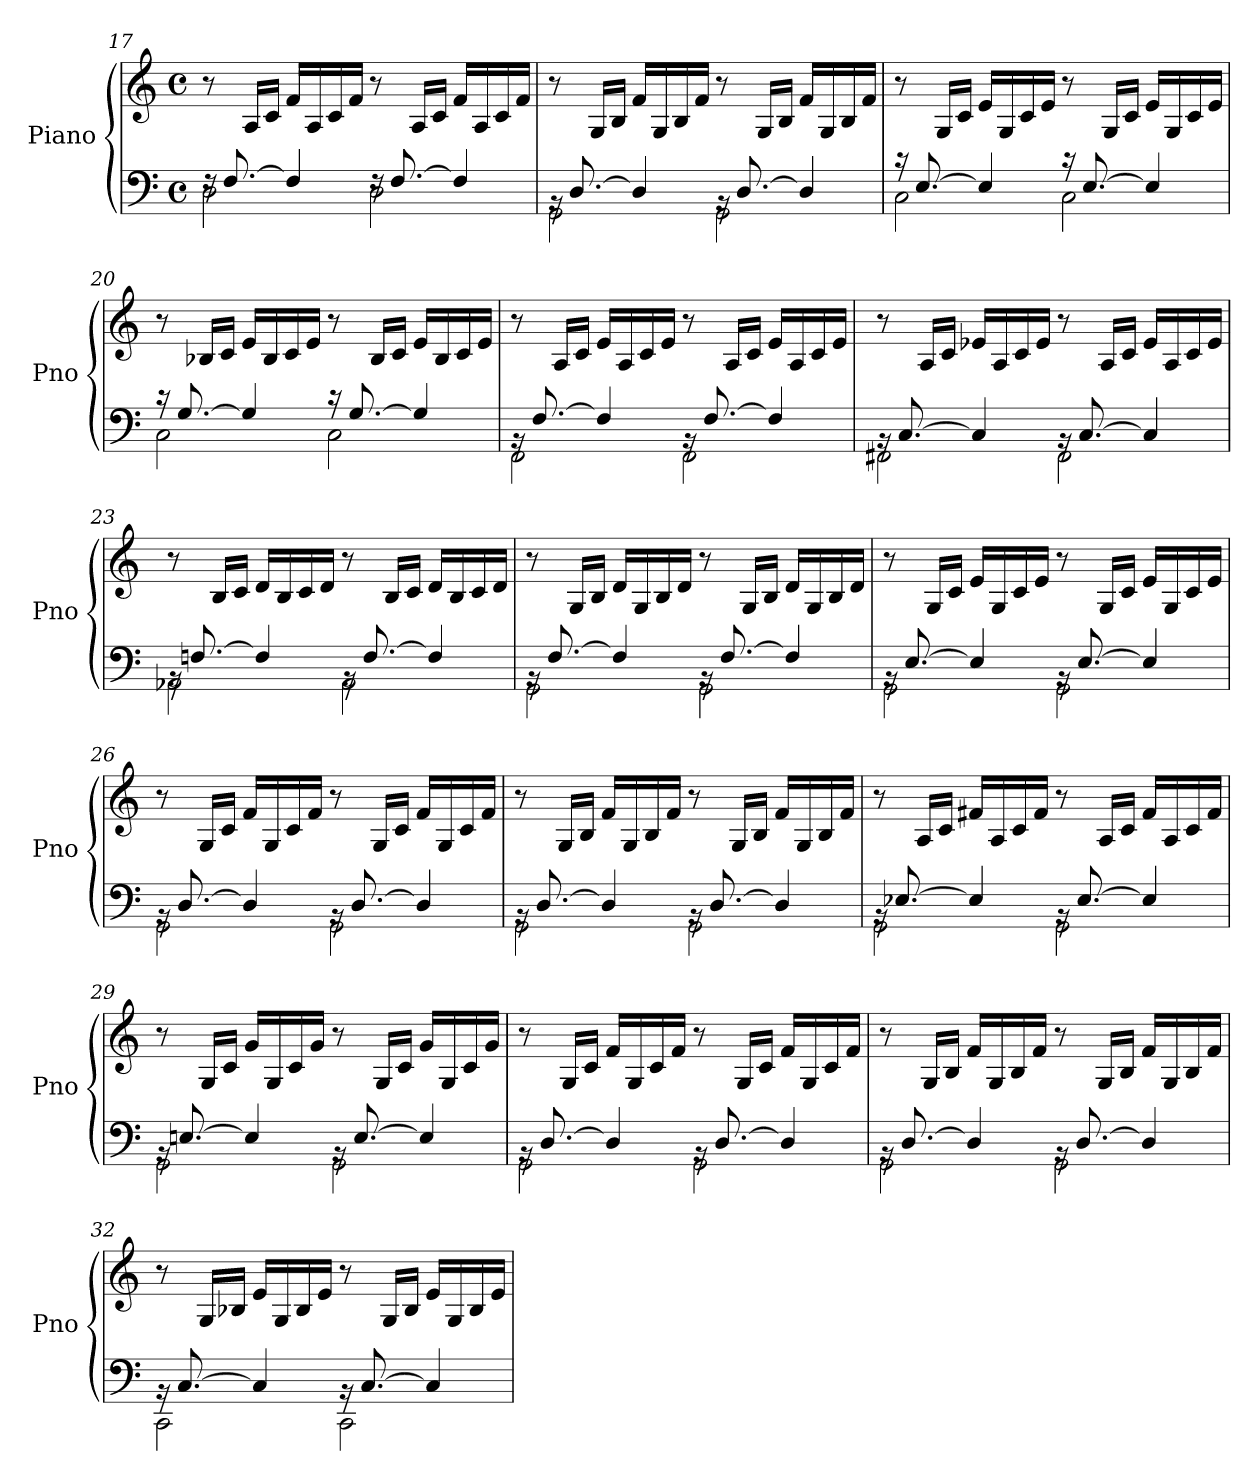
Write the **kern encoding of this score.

**kern	**kern
*part1	*part1
*staff2	*staff1
*I"Piano	*
*I'Pno	*
*clefF4	*clefG2
*k[]	*k[]
*M4/4	*M4/4
*met(c)	*met(c)
=17	=17
*^	*
16rF	2D\	8r
[8.F/	.	.
.	.	16A/LL
.	.	16c/JJ
4F/]	.	16f/LL
.	.	16A/
.	.	16c/
.	.	16f/JJ
16rF	2D\	8r
[8.F/	.	.
.	.	16A/LL
.	.	16c/JJ
4F/]	.	16f/LL
.	.	16A/
.	.	16c/
.	.	16f/JJ
=18	=18	=18
16rBB	2GG\	8r
[8.D/	.	.
.	.	16G/LL
.	.	16B/JJ
4D/]	.	16f/LL
.	.	16G/
.	.	16B/
.	.	16f/JJ
16rBB	2GG\	8r
[8.D/	.	.
.	.	16G/LL
.	.	16B/JJ
4D/]	.	16f/LL
.	.	16G/
.	.	16B/
.	.	16f/JJ
!!LO:LB:g=z
=19	=19	=19
16r	2C\	8r
[8.E/	.	.
.	.	16G/LL
.	.	16c/JJ
4E/]	.	16e/LL
.	.	16G/
.	.	16c/
.	.	16e/JJ
16r	2C\	8r
[8.E/	.	.
.	.	16G/LL
.	.	16c/JJ
4E/]	.	16e/LL
.	.	16G/
.	.	16c/
.	.	16e/JJ
=20	=20	=20
16r	2C\	8r
[8.G/	.	.
.	.	16B-X/LL
.	.	16c/JJ
4G/]	.	16e/LL
.	.	16B-/
.	.	16c/
.	.	16e/JJ
16r	2C\	8r
[8.G/	.	.
.	.	16B-/LL
.	.	16c/JJ
4G/]	.	16e/LL
.	.	16B-/
.	.	16c/
.	.	16e/JJ
=21	=21	=21
16rBB	2FF\	8r
[8.F/	.	.
.	.	16A/LL
.	.	16c/JJ
4F/]	.	16e/LL
.	.	16A/
.	.	16c/
.	.	16e/JJ
16rBB	2FF\	8r
[8.F/	.	.
.	.	16A/LL
.	.	16c/JJ
4F/]	.	16e/LL
.	.	16A/
.	.	16c/
.	.	16e/JJ
!!LO:LB:g=z
=22	=22	=22
16rBB	2FF#X\	8r
[8.C/	.	.
.	.	16A/LL
.	.	16c/JJ
4C/]	.	16e-X/LL
.	.	16A/
.	.	16c/
.	.	16e-/JJ
16rBB	2FF#\	8r
[8.C/	.	.
.	.	16A/LL
.	.	16c/JJ
4C/]	.	16e-/LL
.	.	16A/
.	.	16c/
.	.	16e-/JJ
=23	=23	=23
16rBB	2AA-X\	8r
[8.Fni/	.	.
.	.	16B/LL
.	.	16c/JJ
4F/]	.	16d/LL
.	.	16B/
.	.	16c/
.	.	16d/JJ
16rBB	2AA-\	8r
[8.F/	.	.
.	.	16B/LL
.	.	16c/JJ
4F/]	.	16d/LL
.	.	16B/
.	.	16c/
.	.	16d/JJ
!!LO:PB:g=z
=24	=24	=24
16rBB	2GG\	8r
[8.F/	.	.
.	.	16G/LL
.	.	16B/JJ
4F/]	.	16d/LL
.	.	16G/
.	.	16B/
.	.	16d/JJ
16rBB	2GG\	8r
[8.F/	.	.
.	.	16G/LL
.	.	16B/JJ
4F/]	.	16d/LL
.	.	16G/
.	.	16B/
.	.	16d/JJ
=25	=25	=25
16rBB	2GG\	8r
[8.E/	.	.
.	.	16G/LL
.	.	16c/JJ
4E/]	.	16e/LL
.	.	16G/
.	.	16c/
.	.	16e/JJ
16rBB	2GG\	8r
[8.E/	.	.
.	.	16G/LL
.	.	16c/JJ
4E/]	.	16e/LL
.	.	16G/
.	.	16c/
.	.	16e/JJ
=26	=26	=26
16rBB	2GG\	8r
[8.D/	.	.
.	.	16G/LL
.	.	16c/JJ
4D/]	.	16f/LL
.	.	16G/
.	.	16c/
.	.	16f/JJ
16rBB	2GG\	8r
[8.D/	.	.
.	.	16G/LL
.	.	16c/JJ
4D/]	.	16f/LL
.	.	16G/
.	.	16c/
.	.	16f/JJ
!!LO:LB:g=z
=27	=27	=27
16rBB	2GG\	8r
[8.D/	.	.
.	.	16G/LL
.	.	16B/JJ
4D/]	.	16f/LL
.	.	16G/
.	.	16B/
.	.	16f/JJ
16rBB	2GG\	8r
[8.D/	.	.
.	.	16G/LL
.	.	16B/JJ
4D/]	.	16f/LL
.	.	16G/
.	.	16B/
.	.	16f/JJ
=28	=28	=28
16rBB	2GG\	8r
[8.E-X/	.	.
.	.	16A/LL
.	.	16c/JJ
4E-/]	.	16f#X/LL
.	.	16A/
.	.	16c/
.	.	16f#/JJ
16rBB	2GG\	8r
[8.E-/	.	.
.	.	16A/LL
.	.	16c/JJ
4E-/]	.	16f#/LL
.	.	16A/
.	.	16c/
.	.	16f#/JJ
=29	=29	=29
16rBB	2GG\	8r
[8.En/	.	.
.	.	16G/LL
.	.	16c/JJ
4E/]	.	16g/LL
.	.	16G/
.	.	16c/
.	.	16g/JJ
16rBB	2GG\	8r
[8.E/	.	.
.	.	16G/LL
.	.	16c/JJ
4E/]	.	16g/LL
.	.	16G/
.	.	16c/
.	.	16g/JJ
!!LO:LB:g=z
=30	=30	=30
16rBB	2GG\	8r
[8.D/	.	.
.	.	16G/LL
.	.	16c/JJ
4D/]	.	16f/LL
.	.	16G/
.	.	16c/
.	.	16f/JJ
16rBB	2GG\	8r
[8.D/	.	.
.	.	16G/LL
.	.	16c/JJ
4D/]	.	16f/LL
.	.	16G/
.	.	16c/
.	.	16f/JJ
=31	=31	=31
16rBB	2GG\	8r
[8.D/	.	.
.	.	16G/LL
.	.	16B/JJ
4D/]	.	16f/LL
.	.	16G/
.	.	16B/
.	.	16f/JJ
16rBB	2GG\	8r
[8.D/	.	.
.	.	16G/LL
.	.	16B/JJ
4D/]	.	16f/LL
.	.	16G/
.	.	16B/
.	.	16f/JJ
=32	=32	=32
16rBB	2CC\	8r
[8.C/	.	.
.	.	16G/LL
.	.	16B-X/JJ
4C/]	.	16e/LL
.	.	16G/
.	.	16B-/
.	.	16e/JJ
16rBB	2CC\	8r
[8.C/	.	.
.	.	16G/LL
.	.	16B-/JJ
4C/]	.	16e/LL
.	.	16G/
.	.	16B-/
.	.	16e/JJ
*v	*v	*
=	=
*-	*-
